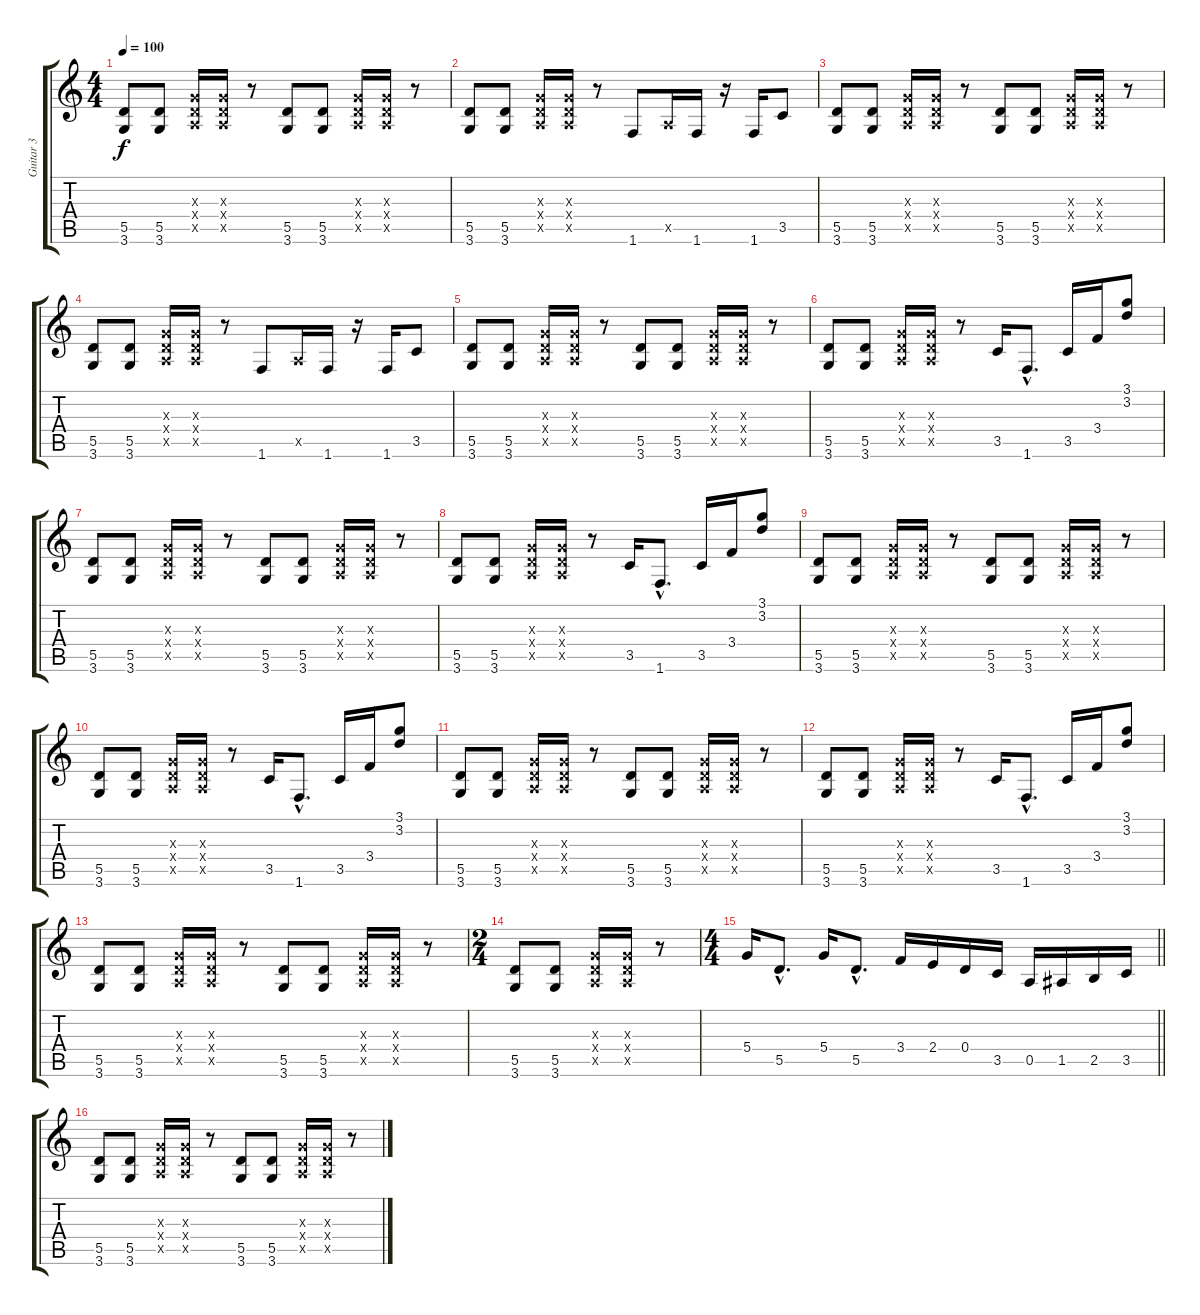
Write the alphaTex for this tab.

\track ("Guitar 3" "Guitar 3") {instrument overdrivenguitar}
\staff {score tabs}
\tuning (E4 B3 G3 D3 A2 E2) {hide}
\ts (4 4)
\tempo 100
\clef g2
\ks c
(5.5 3.6).8{dy f} (5.5 3.6).8 (0.3{x} 0.4{x} 0.5{x}).16 (0.3{x} 0.4{x} 0.5{x}).16 r.8 (5.5 3.6).8 (5.5 3.6).8 (0.3{x} 0.4{x} 0.5{x}).16 (0.3{x} 0.4{x} 0.5{x}).16 r.8 |
(5.5 3.6).8 (5.5 3.6).8 (0.3{x} 0.4{x} 0.5{x}).16 (0.3{x} 0.4{x} 0.5{x}).16 r.8 1.6.8 0.5{x}.16 1.6.16 r.16 1.6.16 3.5.8 |
(5.5 3.6).8 (5.5 3.6).8 (0.3{x} 0.4{x} 0.5{x}).16 (0.3{x} 0.4{x} 0.5{x}).16 r.8 (5.5 3.6).8 (5.5 3.6).8 (0.3{x} 0.4{x} 0.5{x}).16 (0.3{x} 0.4{x} 0.5{x}).16 r.8 |
(5.5 3.6).8 (5.5 3.6).8 (0.3{x} 0.4{x} 0.5{x}).16 (0.3{x} 0.4{x} 0.5{x}).16 r.8 1.6.8 0.5{x}.16 1.6.16 r.16 1.6.16 3.5.8 |
(5.5 3.6).8 (5.5 3.6).8 (0.3{x} 0.4{x} 0.5{x}).16 (0.3{x} 0.4{x} 0.5{x}).16 r.8 (5.5 3.6).8 (5.5 3.6).8 (0.3{x} 0.4{x} 0.5{x}).16 (0.3{x} 0.4{x} 0.5{x}).16 r.8 |
(5.5 3.6).8 (5.5 3.6).8 (0.3{x} 0.4{x} 0.5{x}).16 (0.3{x} 0.4{x} 0.5{x}).16 r.8 3.5.16 1.6{hac}.8{d} 3.5.16 3.4.16 (3.1 3.2).8 |
(5.5 3.6).8 (5.5 3.6).8 (0.3{x} 0.4{x} 0.5{x}).16 (0.3{x} 0.4{x} 0.5{x}).16 r.8 (5.5 3.6).8 (5.5 3.6).8 (0.3{x} 0.4{x} 0.5{x}).16 (0.3{x} 0.4{x} 0.5{x}).16 r.8 |
(5.5 3.6).8 (5.5 3.6).8 (0.3{x} 0.4{x} 0.5{x}).16 (0.3{x} 0.4{x} 0.5{x}).16 r.8 3.5.16 1.6{hac}.8{d} 3.5.16 3.4.16 (3.1 3.2).8 |
(5.5 3.6).8 (5.5 3.6).8 (0.3{x} 0.4{x} 0.5{x}).16 (0.3{x} 0.4{x} 0.5{x}).16 r.8 (5.5 3.6).8 (5.5 3.6).8 (0.3{x} 0.4{x} 0.5{x}).16 (0.3{x} 0.4{x} 0.5{x}).16 r.8 |
(5.5 3.6).8 (5.5 3.6).8 (0.3{x} 0.4{x} 0.5{x}).16 (0.3{x} 0.4{x} 0.5{x}).16 r.8 3.5.16 1.6{hac}.8{d} 3.5.16 3.4.16 (3.1 3.2).8 |
(5.5 3.6).8 (5.5 3.6).8 (0.3{x} 0.4{x} 0.5{x}).16 (0.3{x} 0.4{x} 0.5{x}).16 r.8 (5.5 3.6).8 (5.5 3.6).8 (0.3{x} 0.4{x} 0.5{x}).16 (0.3{x} 0.4{x} 0.5{x}).16 r.8 |
(5.5 3.6).8 (5.5 3.6).8 (0.3{x} 0.4{x} 0.5{x}).16 (0.3{x} 0.4{x} 0.5{x}).16 r.8 3.5.16 1.6{hac}.8{d} 3.5.16 3.4.16 (3.1 3.2).8 |
(5.5 3.6).8 (5.5 3.6).8 (0.3{x} 0.4{x} 0.5{x}).16 (0.3{x} 0.4{x} 0.5{x}).16 r.8 (5.5 3.6).8 (5.5 3.6).8 (0.3{x} 0.4{x} 0.5{x}).16 (0.3{x} 0.4{x} 0.5{x}).16 r.8 |
\ts (2 4)
(5.5 3.6).8 (5.5 3.6).8 (0.3{x} 0.4{x} 0.5{x}).16 (0.3{x} 0.4{x} 0.5{x}).16 r.8 |
\ts (4 4)
\barLineRight lightlight
5.4.16 5.5{hac}.8{d} 5.4.16 5.5{hac}.8{d} 3.4.16 2.4.16 0.4.16 3.5.16 0.5.16 1.5.16 2.5.16 3.5.16 |
(5.5 3.6).8 (5.5 3.6).8 (0.3{x} 0.4{x} 0.5{x}).16 (0.3{x} 0.4{x} 0.5{x}).16 r.8 (5.5 3.6).8 (5.5 3.6).8 (0.3{x} 0.4{x} 0.5{x}).16 (0.3{x} 0.4{x} 0.5{x}).16 r.8
